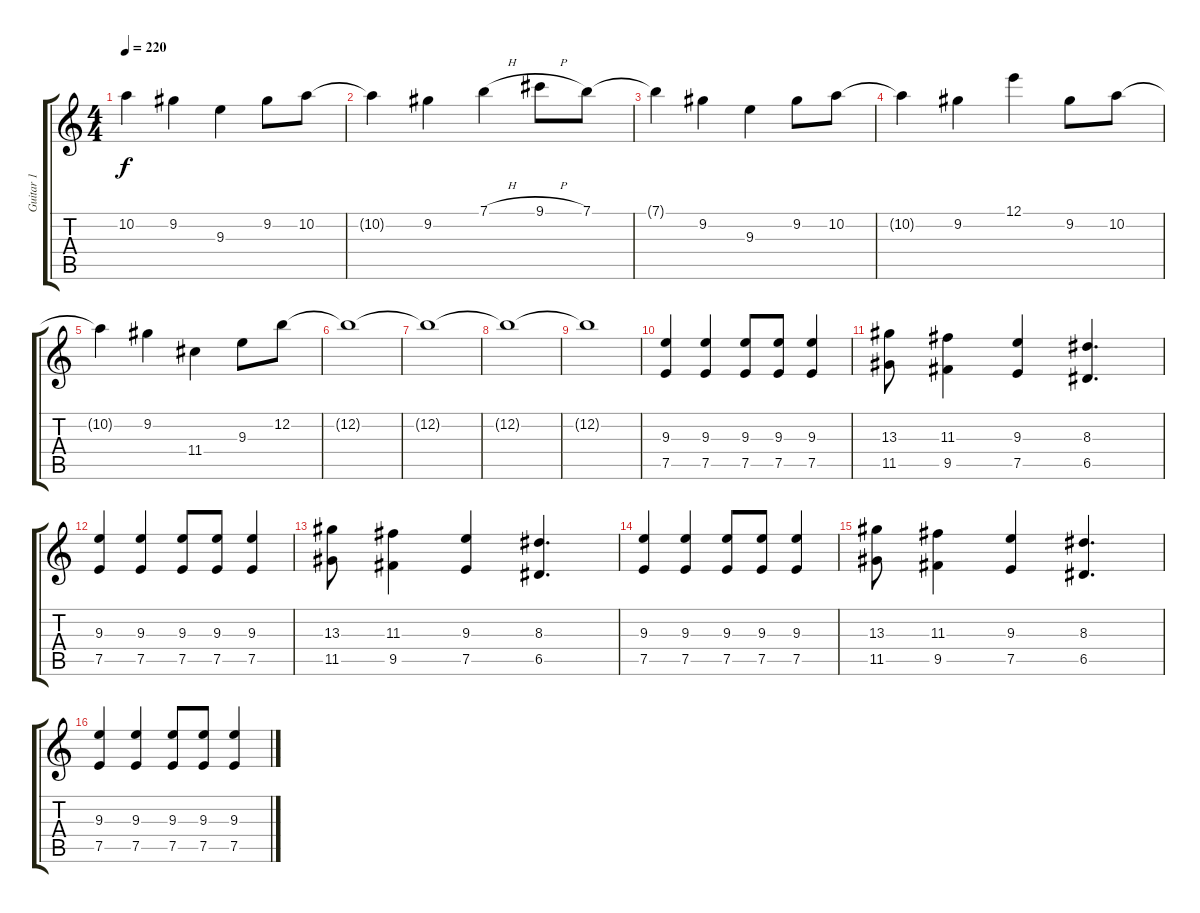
\track ("Guitar 1" "Guitar 1") {instrument distortionguitar}
\staff {score tabs}
\tuning (E4 B3 G3 D3 A2 E2) {hide}
\ts (4 4)
\tempo 220
\clef g2
\ks c
10.2{t}.4{dy f} 9.2.4 9.3.4 9.2.8 10.2.8 |
10.2{t}.4 9.2.4 7.1{h}.4 9.1{h}.8 7.1.8 |
7.1{t}.4 9.2.4 9.3.4 9.2.8 10.2.8 |
10.2{t}.4 9.2.4 12.1.4 9.2.8 10.2.8 |
10.2{t}.4 9.2.4 11.4.4 9.3.8 12.2.8 |
12.2{t}.1 |
12.2{t}.1 |
12.2{t}.1 |
12.2{t}.1 |
(9.3 7.5).4 (9.3 7.5).4 (9.3 7.5).8 (9.3 7.5).8 (9.3 7.5).4 |
(13.3 11.5).8 (11.3 9.5).4 (9.3 7.5).4 (8.3 6.5).4{d} |
(9.3 7.5).4 (9.3 7.5).4 (9.3 7.5).8 (9.3 7.5).8 (9.3 7.5).4 |
(13.3 11.5).8 (11.3 9.5).4 (9.3 7.5).4 (8.3 6.5).4{d} |
(9.3 7.5).4 (9.3 7.5).4 (9.3 7.5).8 (9.3 7.5).8 (9.3 7.5).4 |
(13.3 11.5).8 (11.3 9.5).4 (9.3 7.5).4 (8.3 6.5).4{d} |
(9.3 7.5).4 (9.3 7.5).4 (9.3 7.5).8 (9.3 7.5).8 (9.3 7.5).4
